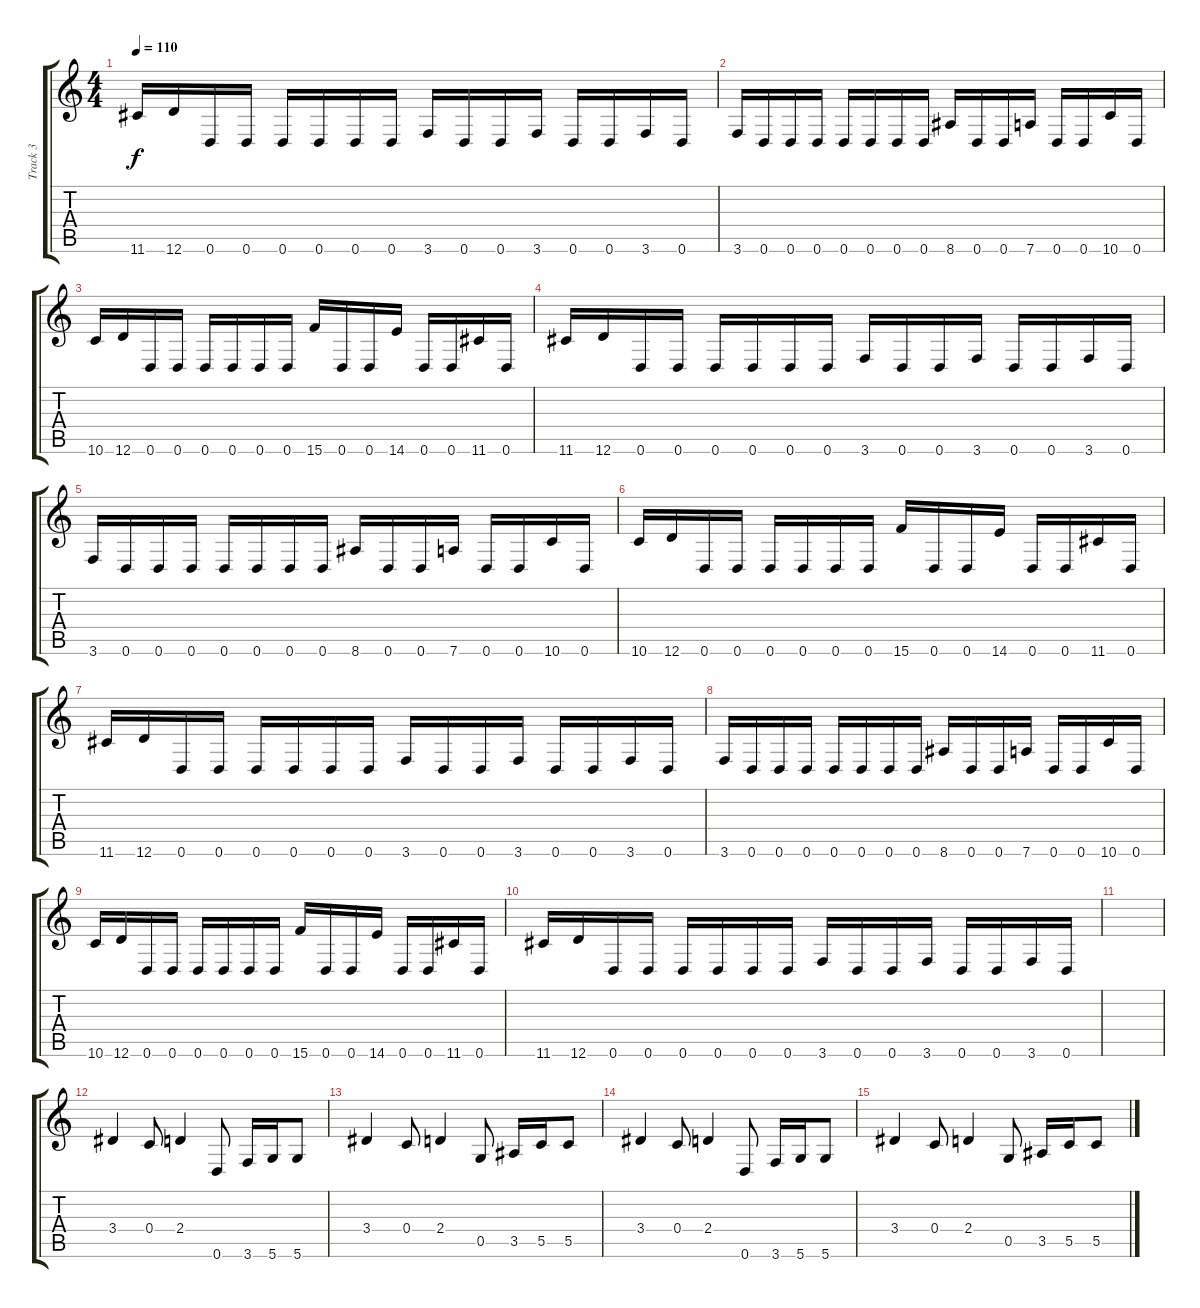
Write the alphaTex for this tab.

\track ("Track 3" "Track 3") {instrument distortionguitar}
\staff {score tabs}
\tuning (D4 A3 F3 C3 G2 D2) {hide}
\ts (4 4)
\tempo 110
\clef g2
\ks c
11.6.16{dy f} 12.6.16 0.6.16 0.6.16 0.6.16 0.6.16 0.6.16 0.6.16 3.6.16 0.6.16 0.6.16 3.6.16 0.6.16 0.6.16 3.6.16 0.6.16 |
3.6.16 0.6.16 0.6.16 0.6.16 0.6.16 0.6.16 0.6.16 0.6.16 8.6.16 0.6.16 0.6.16 7.6.16 0.6.16 0.6.16 10.6.16 0.6.16 |
10.6.16 12.6.16 0.6.16 0.6.16 0.6.16 0.6.16 0.6.16 0.6.16 15.6.16 0.6.16 0.6.16 14.6.16 0.6.16 0.6.16 11.6.16 0.6.16 |
11.6.16 12.6.16 0.6.16 0.6.16 0.6.16 0.6.16 0.6.16 0.6.16 3.6.16 0.6.16 0.6.16 3.6.16 0.6.16 0.6.16 3.6.16 0.6.16 |
3.6.16 0.6.16 0.6.16 0.6.16 0.6.16 0.6.16 0.6.16 0.6.16 8.6.16 0.6.16 0.6.16 7.6.16 0.6.16 0.6.16 10.6.16 0.6.16 |
10.6.16 12.6.16 0.6.16 0.6.16 0.6.16 0.6.16 0.6.16 0.6.16 15.6.16 0.6.16 0.6.16 14.6.16 0.6.16 0.6.16 11.6.16 0.6.16 |
11.6.16 12.6.16 0.6.16 0.6.16 0.6.16 0.6.16 0.6.16 0.6.16 3.6.16 0.6.16 0.6.16 3.6.16 0.6.16 0.6.16 3.6.16 0.6.16 |
3.6.16 0.6.16 0.6.16 0.6.16 0.6.16 0.6.16 0.6.16 0.6.16 8.6.16 0.6.16 0.6.16 7.6.16 0.6.16 0.6.16 10.6.16 0.6.16 |
10.6.16 12.6.16 0.6.16 0.6.16 0.6.16 0.6.16 0.6.16 0.6.16 15.6.16 0.6.16 0.6.16 14.6.16 0.6.16 0.6.16 11.6.16 0.6.16 |
11.6.16 12.6.16 0.6.16 0.6.16 0.6.16 0.6.16 0.6.16 0.6.16 3.6.16 0.6.16 0.6.16 3.6.16 0.6.16 0.6.16 3.6.16 0.6.16 |
|
3.4.4 0.4.8 2.4.4 0.6.8 3.6.16 5.6.16 5.6.8 |
3.4.4 0.4.8 2.4.4 0.5.8 3.5.16 5.5.16 5.5.8 |
3.4.4 0.4.8 2.4.4 0.6.8 3.6.16 5.6.16 5.6.8 |
3.4.4 0.4.8 2.4.4 0.5.8 3.5.16 5.5.16 5.5.8
